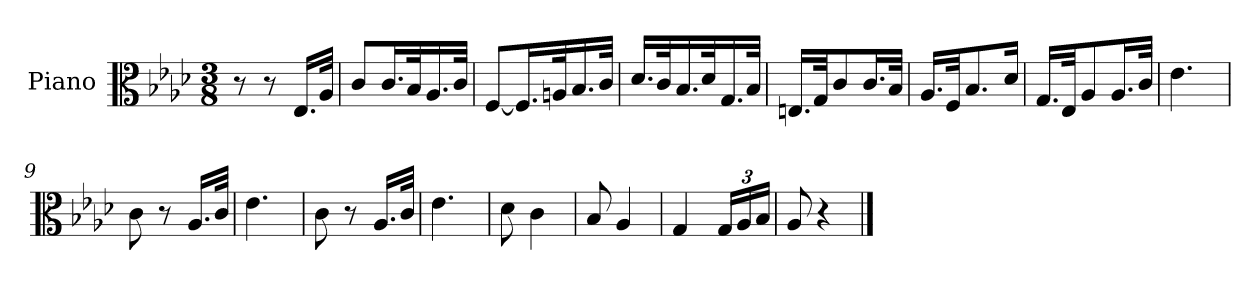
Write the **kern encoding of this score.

**kern
*part1
*staff1
*I"Piano
*I'Pno.
*clefC3
*k[b-e-a-d-]
*M3/8
=1
8r
8r
16.E-/LL
32A-/JJk
=2
8c/L
16.c/L
32B-/K
16.A-/
32c/JJk
=3
[8F/L
16.F/L]
32An/K
16.B-/
32c/JJk
=4
16.d-/LL
32c/K
16.B-/
32d-/K
16.G/
32B-/JJk
=5
16.En/LL
32G/JK
8c/
16.c/L
32B-/JJk
=6
16.A-/LL
32F/JK
8.B-/
16d-/Jk
=7
16.G/LL
32E-/JK
8A-/
16.A-/L
32c/JJk
=8
4.e-\
!!LO:LB:g=z
=9
8c\
8r
16.A-/LL
32c/JJk
=10
4.e-\
=11
8c\
8r
16.A-/LL
32c/JJk
=12
4.e-\
=13
8d-\
4c\
=14
8B-/
4A-/
=15
4G/
*Xbrackettup
24G/LL
24A-/
24B-/JJ
=16
8A-/
4r
==
*-
